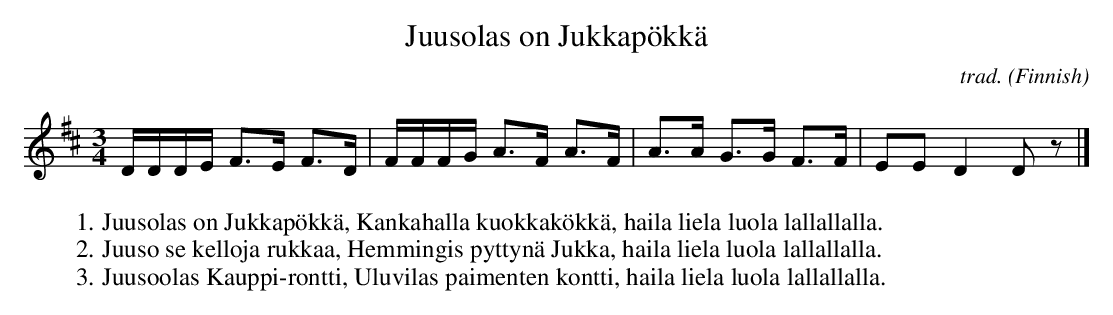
X:1
T:Juusolas on Jukkapökkä
C:trad.
O:Finnish
M:3/4
L:1/8
K:D major
D/2D/2D/2E/2 F>E F>D | F/2F/2F/2G/2 A>F A>F | A>A G>G F>F | EE D2 D z |]
W:1. Juusolas on Jukkapökkä, Kankahalla kuokkakökkä, haila liela luola lallallalla.
W:2. Juuso se kelloja rukkaa, Hemmingis pyttynä Jukka, haila liela luola lallallalla.
W:3. Juusoolas Kauppi-rontti, Uluvilas paimenten kontti, haila liela luola lallallalla.
